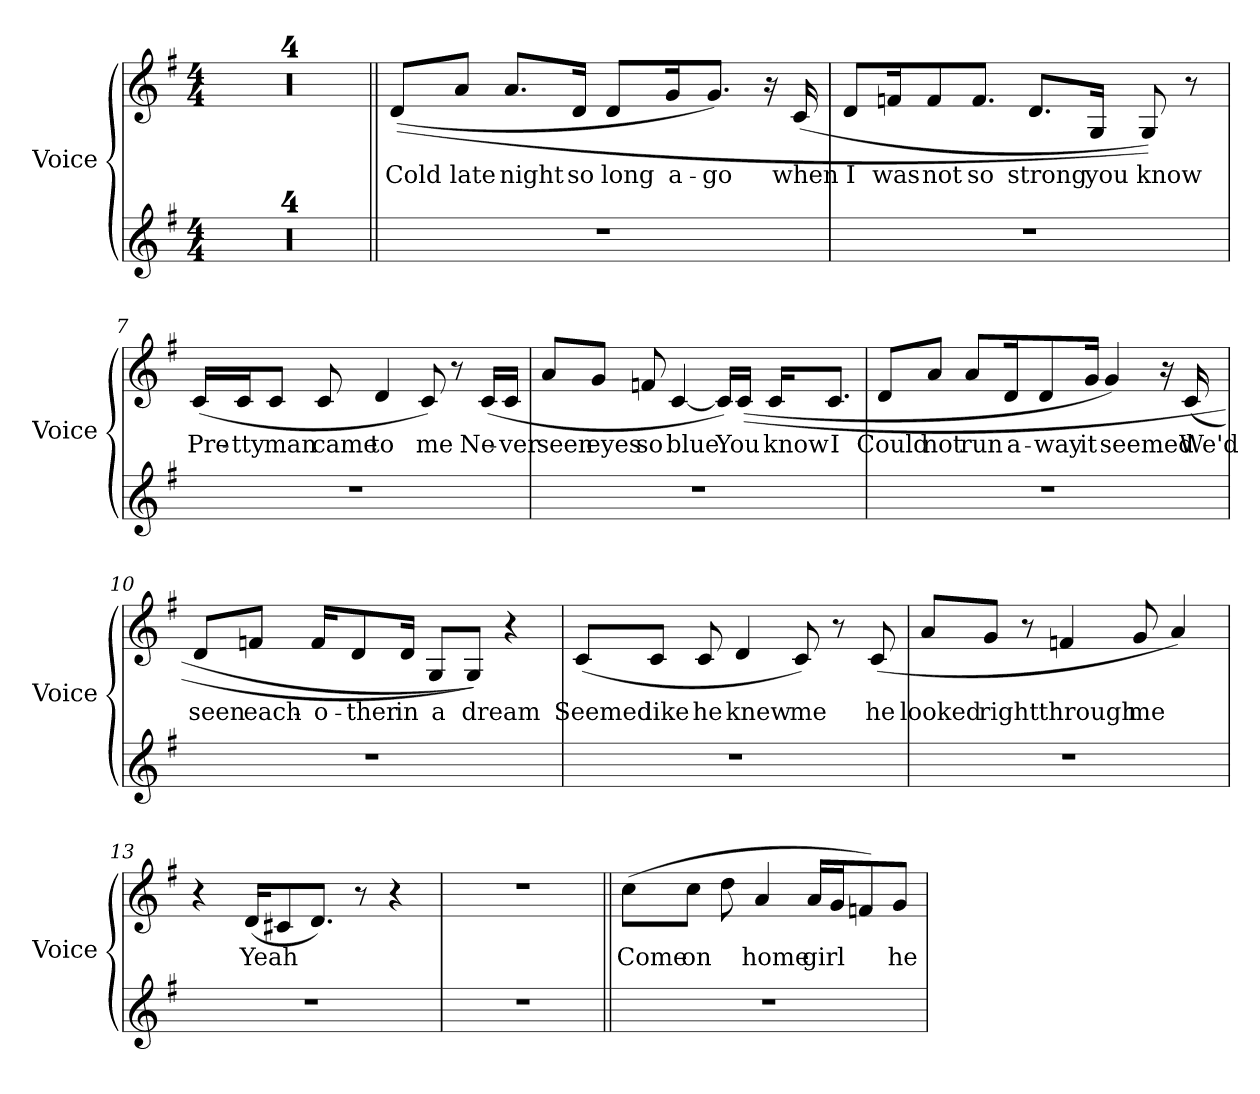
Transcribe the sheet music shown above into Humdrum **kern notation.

**kern	**kern	**text
*part2	*part1	*part1
*staff2	*staff1	*staff1
*I"Voice	*I"Voice	*
*I'Voice	*I'Voice	*
!!LO:PB:g=z
*clefG2	*clefG2	*
*k[f#]	*k[f#]	*
*G:	*G:	*
*M4/4	*M4/4	*
=1	=1	=1
1r	1r	.
=2	=2	=2
1r	1r	.
=3	=3	=3
1r	1r	.
=4	=4	=4
1r	1r	.
=5||	=5||	=5||
!	!	!LO:LY:b:color=#000000
1r	((8di/L	Cold
!	!	!LO:LY:b:color=#000000
.	8ai/J	late
!	!	!LO:LY:b:color=#000000
.	8.ai/L	night
!	!	!LO:LY:b:color=#000000
.	16di/Jk	so
!	!	!LO:LY:b:color=#000000
.	8di/L	long
!	!	!LO:LY:b:color=#000000
.	16gi/k	a-
!	!	!LO:LY:b:color=#000000
.	8.gi/J)	-go
.	16r	.
!	!	!LO:LY:b:color=#000000
.	(16ci/	when
!!LO:LB:g=z
=6	=6	=6
!	!	!LO:LY:b:color=#000000
1r	8di/L	I
!	!	!LO:LY:b:color=#000000
.	16fni/k	was
!	!	!LO:LY:b:color=#000000
.	8fi/	not
!	!	!LO:LY:b:color=#000000
.	8.fi/J	so
!	!	!LO:LY:b:color=#000000
.	8.di/L	strong
!	!	!LO:LY:b:color=#000000
.	16Gi/Jk	you
!	!	!LO:LY:b:color=#000000
.	8Gi/))	know
.	8r	.
=7	=7	=7
!	!	!LO:LY:b:color=#000000
1r	(16ci/LL	Pre-
!	!	!LO:LY:b:color=#000000
.	16ci/J	-tty
!	!	!LO:LY:b:color=#000000
.	8ci/J	man
!	!	!LO:LY:b:color=#000000
.	8ci/	came
!	!	!LO:LY:b:color=#000000
.	4di/	to
!	!	!LO:LY:b:color=#000000
.	8ci/)	me
.	8r	.
!	!	!LO:LY:b:color=#000000
.	(16ci/LL	Ne-
!	!	!LO:LY:b:color=#000000
.	16ci/JJ	-ver
!!LO:LB:g=z
=8	=8	=8
!	!	!LO:LY:b:color=#000000
1r	8ai/L	seen
!	!	!LO:LY:b:color=#000000
.	8gi/J	eyes
!	!	!LO:LY:b:color=#000000
.	8fni/	so
!	!	!LO:LY:b:color=#000000
.	[4ci/	blue
.	16ci/LL])	.
!	!	!LO:LY:b:color=#000000
.	((16ci/JJ	You
!	!	!LO:LY:b:color=#000000
.	16ci/KL	know
!	!	!LO:LY:b:color=#000000
.	8.ci/J	I
=9	=9	=9
!	!	!LO:LY:b:color=#000000
1r	8di/L	Could
!	!	!LO:LY:b:color=#000000
.	8ai/J	not
!	!	!LO:LY:b:color=#000000
.	8ai/L	run
!	!	!LO:LY:b:color=#000000
.	16di/k	a-
!	!	!LO:LY:b:color=#000000
.	8di/	-way
!	!	!LO:LY:b:color=#000000
.	16gi/Jk	it
!	!	!LO:LY:b:color=#000000
.	4gi/)	seemed
.	16r	.
!	!	!LO:LY:b:color=#000000
.	(16ci/	We'd
=10	=10	=10
!	!	!LO:LY:b:color=#000000
1r	8di/L	seen
!	!	!LO:LY:b:color=#000000
.	8fni/J	each-
!	!	!LO:LY:b:color=#000000
.	16fi/KL	-o-
!	!	!LO:LY:b:color=#000000
.	8di/	-ther
!	!	!LO:LY:b:color=#000000
.	16di/Jk	in
!	!	!LO:LY:b:color=#000000
.	8Gi/L	a
!	!	!LO:LY:b:color=#000000
.	8Gi/J))	dream
.	4r	.
!!LO:LB:g=z
=11	=11	=11
!	!	!LO:LY:b:color=#000000
1r	(8ci/L	Seemed
!	!	!LO:LY:b:color=#000000
.	8ci/J	like
!	!	!LO:LY:b:color=#000000
.	8ci/	he
!	!	!LO:LY:b:color=#000000
.	4di/	knew
!	!	!LO:LY:b:color=#000000
.	8ci/)	me
.	8r	.
!	!	!LO:LY:b:color=#000000
.	(8ci/	he
=12	=12	=12
!	!	!LO:LY:b:color=#000000
1r	8ai/L	looked
!	!	!LO:LY:b:color=#000000
.	8gi/J	right
.	8r	.
!	!	!LO:LY:b:color=#000000
.	4fni/	through
!	!	!LO:LY:b:color=#000000
.	8gi/	me
.	4ai/)	.
=13	=13	=13
1r	4r	.
!	!	!LO:LY:b:color=#000000
.	(16di/KL	Yeah
.	8c#Xi/	.
.	8.di/J)	.
.	8r	.
.	4r	.
=14	=14	=14
1r	1r	.
!!LO:PB:g=z
=15||	=15||	=15||
!	!	!LO:LY:b:color=#000000
1r	(8cci\L	Come
!	!	!LO:LY:b:color=#000000
.	8cci\J	on
.	8ddi\	.
!	!	!LO:LY:b:color=#000000
.	4ai/	home
!	!	!LO:LY:b:color=#000000
.	16ai/LL	girl
.	16gi/J	.
.	8fni/)	.
!	!	!LO:LY:b:color=#000000
.	8gi/J	he
=	=	=
*-	*-	*-
